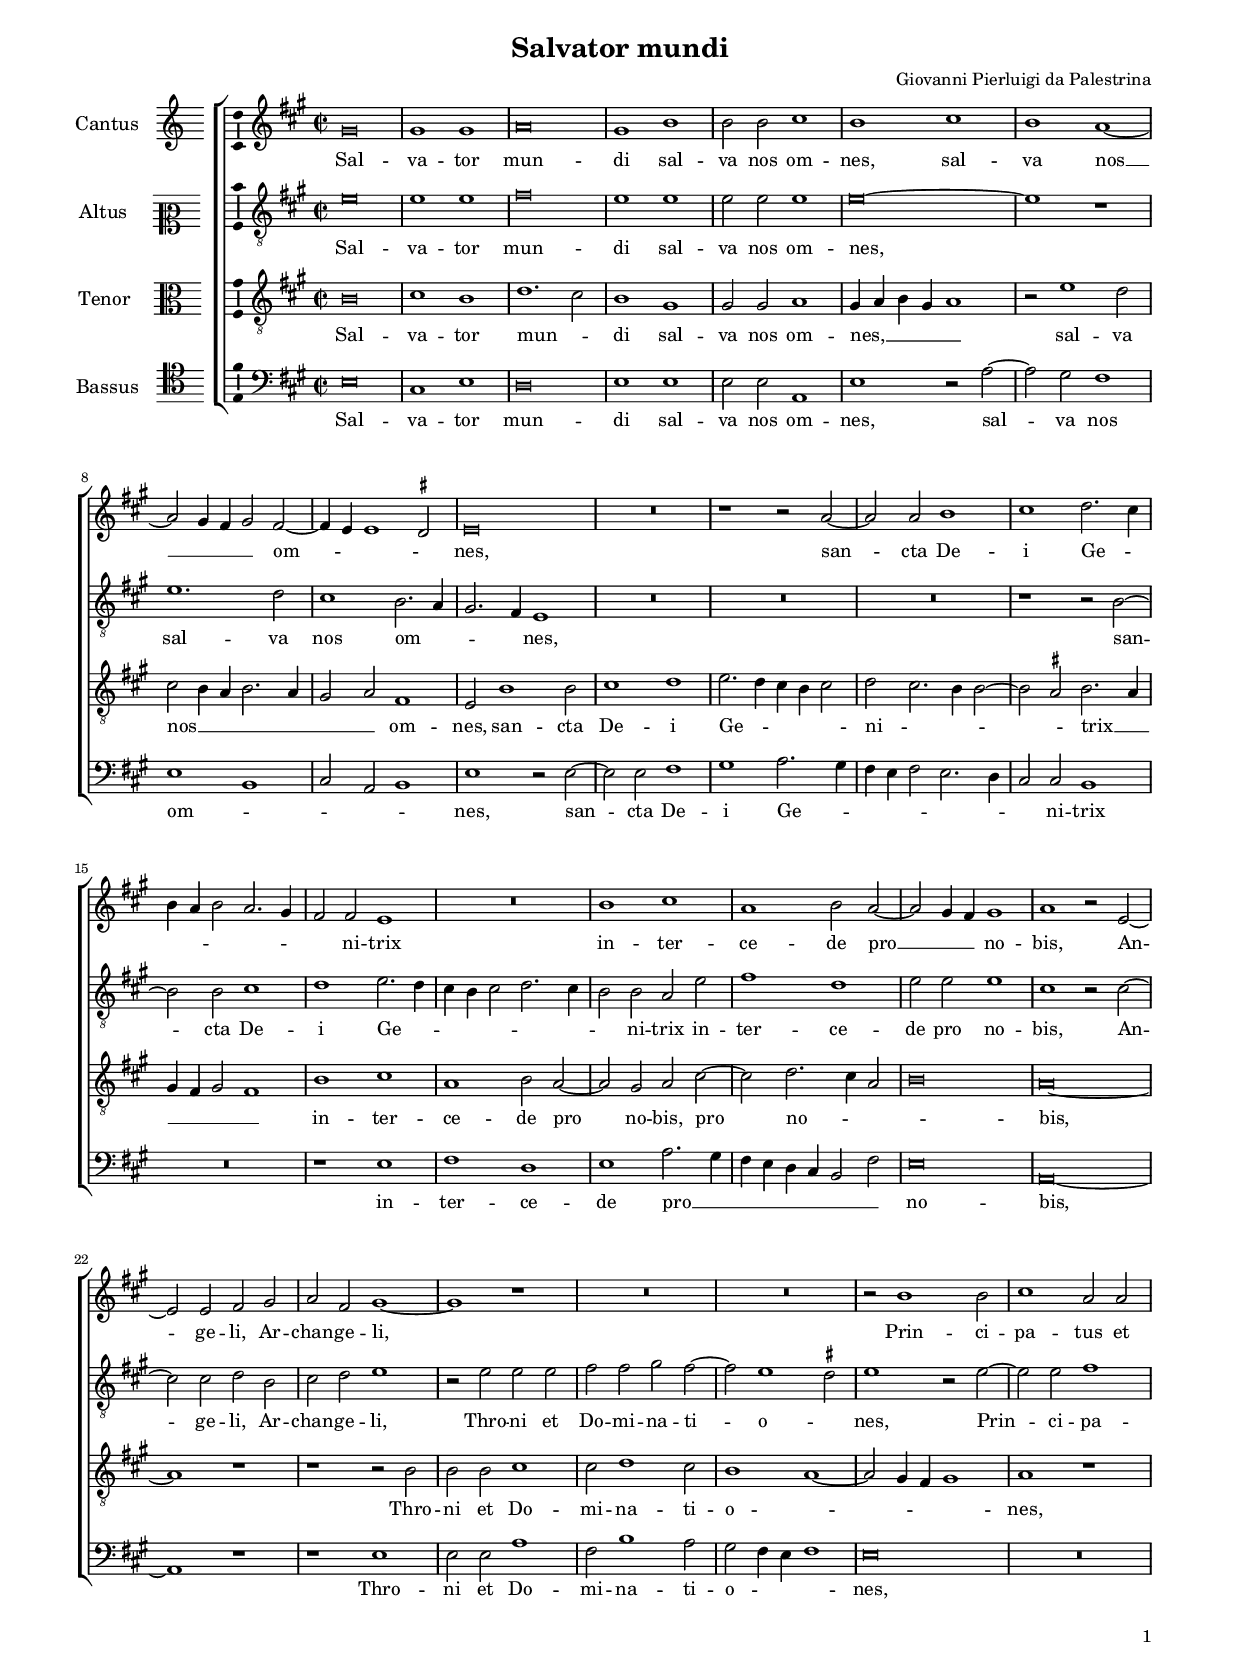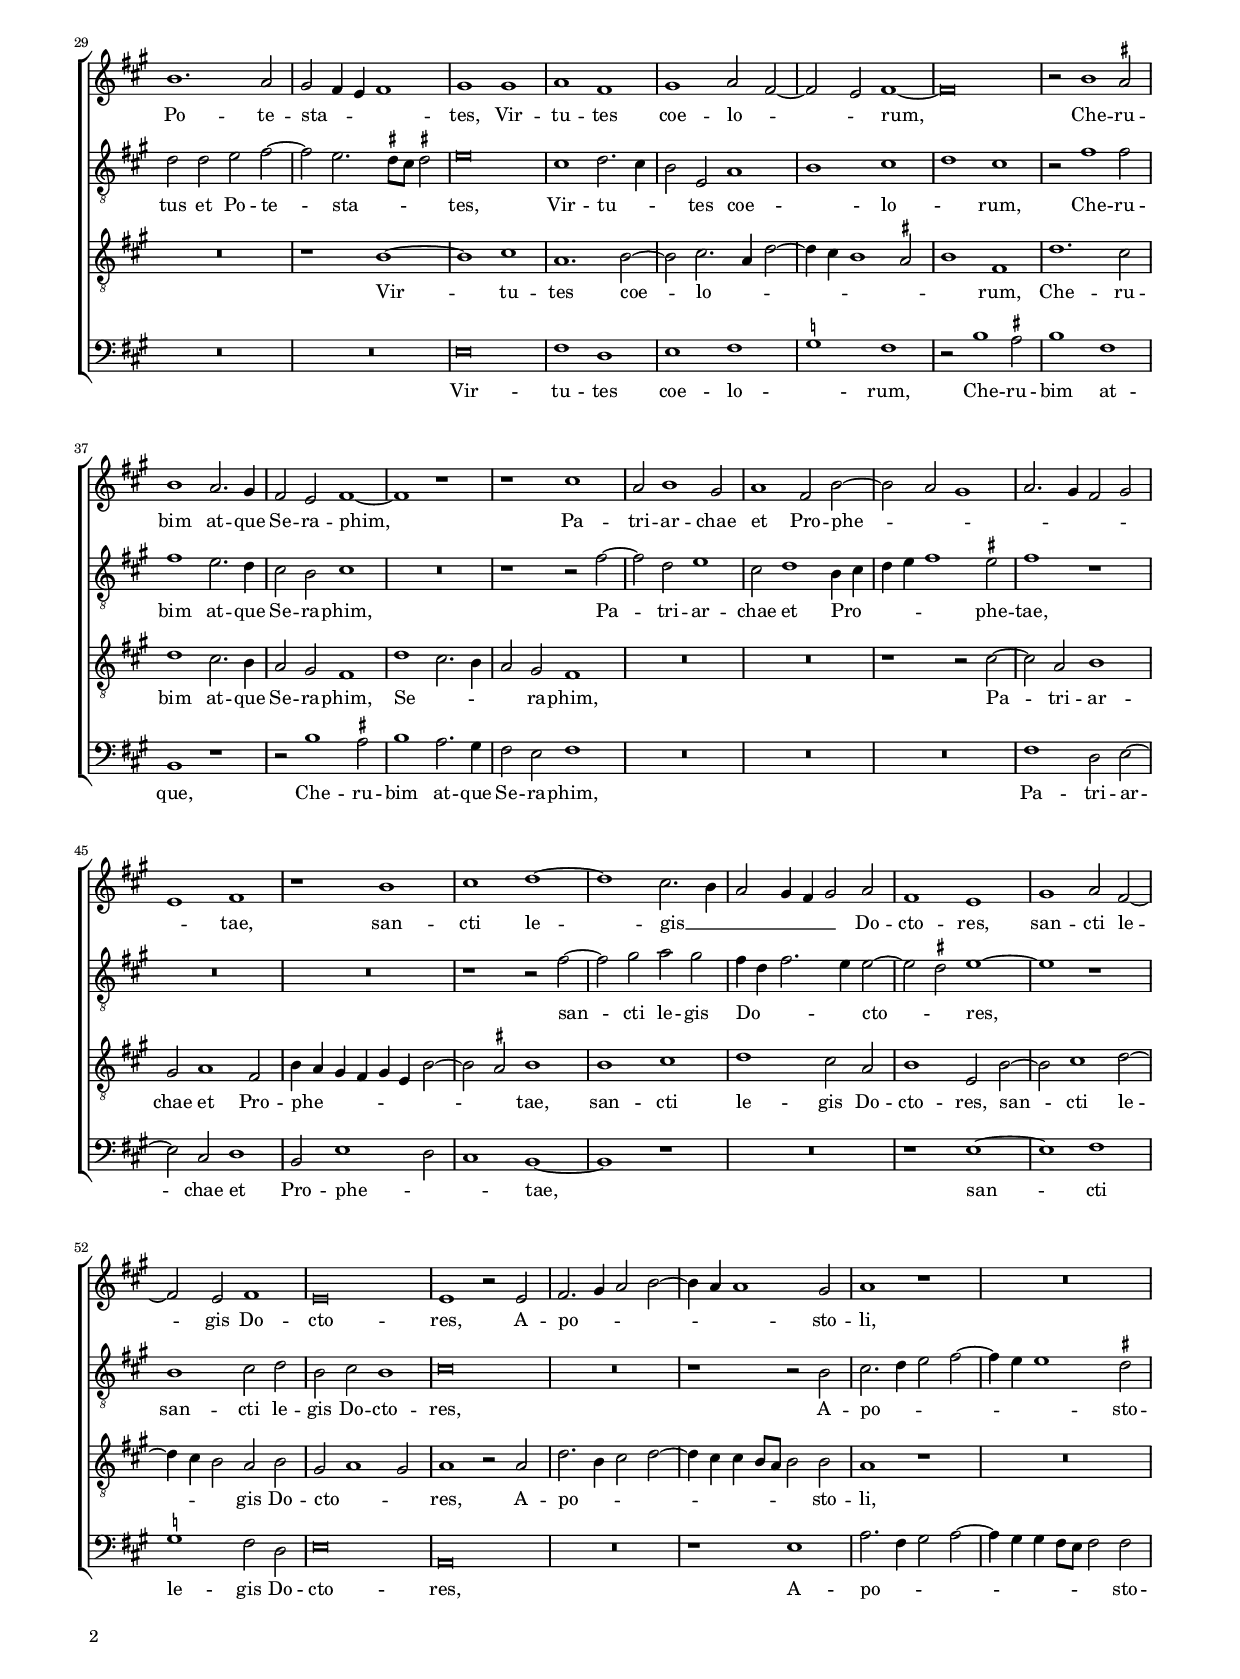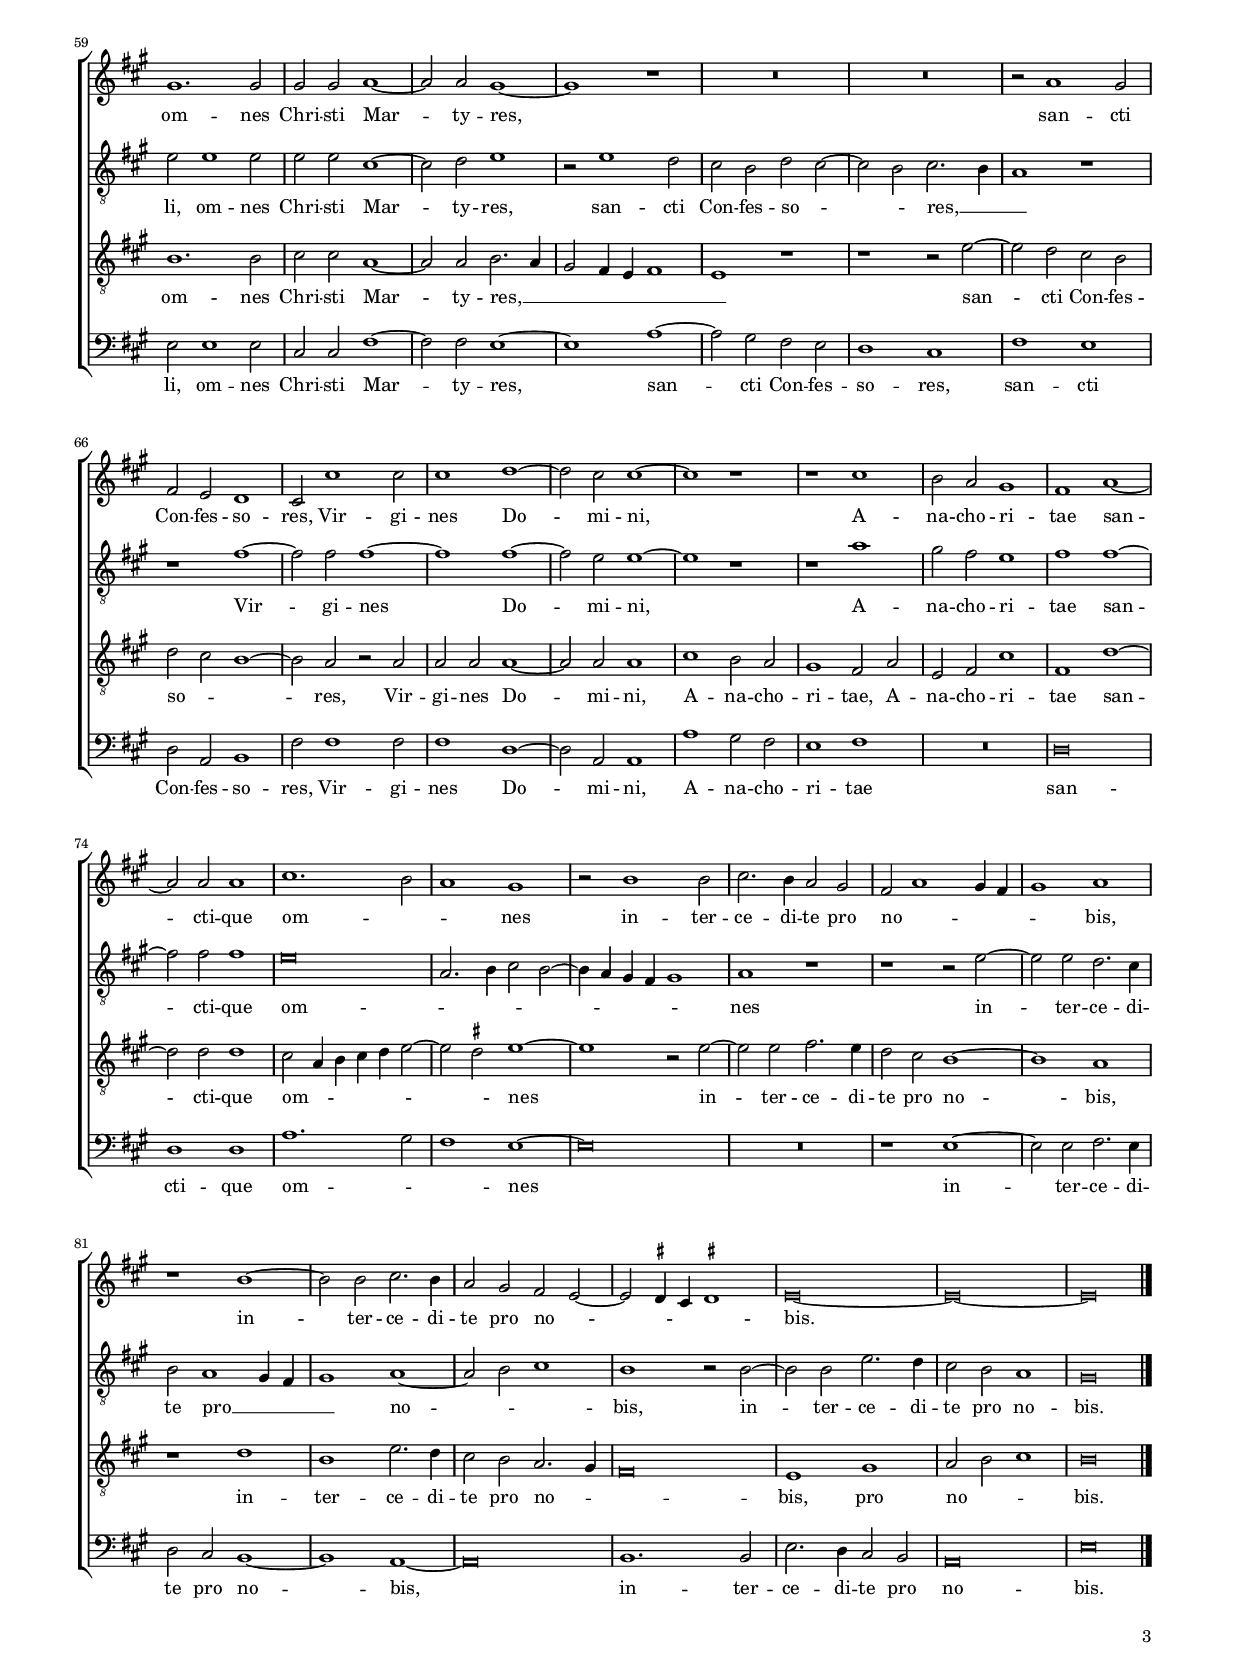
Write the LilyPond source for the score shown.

\header
{
  title="Salvator mundi"
  composer="Giovanni Pierluigi da Palestrina"
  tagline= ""
}

\version "2.22.2"
\language deutsch
#(set-global-staff-size 15)
% #(set-default-paper-size "letter")
#(ly:set-option 'point-and-click #f)

	
global = {      
	\key c \major
	\time 2/2 \set Score.measureLength = #(ly:make-moment 2/1)
    \set Score.tempoHideNote = ##t
    \tempo 2 = 90
    \skip 1*2*87 \bar "|."
	}

	ficta = { \once \set suggestAccidentals = ##t }
	
	forget = #(define-music-function (music) (ly:music?) #{
		\accidentalStyle forget
		$music
		\accidentalStyle default
		#})
	

\paper
	{
	top-margin = 1.5 \cm
	bottom-margin = 0.9 \cm
	left-margin = 1.5 \cm
	right-margin = 1.5 \cm
	ragged-bottom = ##f
	ragged-last-bottom = ##f
	print-page-number = ##f
	system-system-spacing = #'((basic-distance . 17) (minimum-distance . 13) (padding . 5) (strechability . 150))
    oddFooterMarkup=\markup   \fill-line { "" \fromproperty #'page:page-number-string }
    evenFooterMarkup=\markup  \fill-line { \fromproperty #'page:page-number-string "" }
    last-bottom-spacing = #'((basic-distance . 11) (minimum-distance . 7) (padding . 4))
	systems-per-page = 4
    page-count = 3        
%	min-systems-per-page = 3
	}


incipitcantus = \markup { \score {
	{
	\set Staff.instrumentName = \markup { \fontsize #1 "Cantus" }
	\key c \major
	\clef violin
	s4 \bar ""
	}
	\layout  {
	raggedright = ##t
	indent = 1.6 \cm
	line-width = 2.4\cm
	\context { \Staff \remove Time_signature_engraver }
	\override Staff.Clef.Y-extent = #'(0 . 0)
	}} \hspace #1 }
	
      
incipitaltus = \markup { \score {
	{
	\set Staff.instrumentName = \markup { \fontsize #1 "Altus" }
	\key c \major
	\clef mezzosoprano
	s4 \bar ""
	}
	\layout  {
	raggedright = ##t
	indent = 1.6 \cm
	line-width = 2.4\cm
	\context { \Staff \remove Time_signature_engraver }
	\override Staff.Clef.Y-extent = #'(0 . 0)
	}} \hspace #1 }


incipittenor = \markup { \score {
	{
	\set Staff.instrumentName = \markup { \fontsize #1 "Tenor" }
	\key c \major
	\clef alto
	s4 \bar ""
	}
	\layout  {
	raggedright = ##t
	indent = 1.6 \cm
	line-width = 2.4\cm
	\context { \Staff \remove Time_signature_engraver }
	\override Staff.Clef.Y-extent = #'(0 . 0)
	}} \hspace #1 }


incipitbassus = \markup { \score {
	{
	\set Staff.instrumentName = \markup { \fontsize #1 "Bassus" }
	\key c \major
	\clef tenor
	s4 \bar ""
	}
	\layout  {
	raggedright = ##t
	indent = 1.6 \cm
	line-width = 2.4\cm
	\context { \Staff \remove Time_signature_engraver }
	\override Staff.Clef.Y-extent = #'(0 . 0)
	}} \hspace #1 }


cantus =  \relative c''
	{
	h\breve
	h1 h
	c\breve
	h1 d
%5
	d2 d e1 |
	d1 e
	d1 c~
	c2 h4 a h2 a~
	a4 g g1 \ficta fis2
%10
	g\breve |
	R\breve
	r1 r2 c~
	c2 c d1
	e1 f2. e4
%15
	d4 c d2 c2. h4 |
	a2 a g1
	R\breve
	d'1 e
	c1 d2 c~
%20
	c2 h4 a h1 |
	c1 r2 g~
	g2 g a h
	c2 a h1~
	h1 r
%25
	R\breve |
	R\breve
	r2 d1 d2
	e1 c2 c
	d1. c2
%30
	h2 a4 g a1 |
	h1 h
	c1 a
	h1 c2 a~
	a2 g a1~
%35
	a\breve |
	r2 d1 \ficta cis2
	d1 c2. h4
	a2 g a1~
	a1 r
%40
	r1 e' |
	c2 d1 h2
	c1 a2 d~
	d2 c h1
	c2. h4 a2 h
%45
	g1 a |
	r1 d
	e1 f~
	f1 e2. d4
	c2 h4 a h2 c
%50
	a1 g |
	h1 c2 a~
	a2 g a1
	g\breve
	g1 r2 g
%55
	a2. h4 c2 d~ |
	d4 c c1 h2
	c1 r
	R\breve
	h1. h2
%60
	h2 h c1~ |
	c2 c h1~
	h1 r
	R\breve
	R\breve
%65
	r2 c1 h2 |
	a2 g f1
	e2 e'1 e2
	e1 f~
	f2 e e1~
%70
	e1 r |
	r1 e
	d2 c h1
	a1 c~
	c2 c c1
%75
	e1. d2 |
	c1 h
	r2 d1 d2
	e2. d4 c2 h
	a2 c1 h4 a
%80
	h1 c |
	r1 d~
	d2 d e2. d4
	c2 h a g~
	g2 \ficta fis4 e \ficta fis!1
%85
	g\breve~ |
	g\breve~
	g\breve |
	}


altus =  \relative c'
	{
	g'\breve
	g1 g
	a\breve
	g1 g
%5
	g2 g g1 |
	g\breve~
	g1 r
	g1. f2
	e1 d2. c4
%10
	h2. a4 g1 |
	R\breve
	R\breve
	R\breve
	r1 r2 d'~
%15
	d2 d e1 |
	f1 g2. f4
	e4 d e2 f2. e4
	d2 d c g'
	a1 f
%20
	g2 g g1 |
	e1 r2 e~
	e2 e f d
	e2 f g1
	r2 g g g
%25
	a2 a h a~ |
	a2 g1 \ficta fis2
	g1 r2 g~
	g2 g a1
	f2 f g a~
%30
	a2 g2. \ficta fis8 e \ficta fis!2 |
	g\breve
	e1 f2. e4
	d2 g, c1
	d1 e
%35
	f1 e |
	r2 a1 a2
	a1 g2. f4
	e2 d e1
	R\breve
%40
	r1 r2 a~ |
	a2 f g1
	e2 f1 d4 e
	f4 g a1 \ficta gis2
	a1 r
%45
	R\breve |
	R\breve
	r1 r2 a~
	a2 h c h
	a4 f a2. g4 g2~
%50
	g2 \ficta fis g1~ |
	g1 r
	d1 e2 f
	d2 e d1
	e\breve
%55
	R\breve |
	r1 r2 d
	e2. f4 g2 a~
	a4 g g1 \ficta fis2
	g2 g1 g2
%60
	g2 g e1~ |
	e2 f g1
	r2 g1 f2
	e2 d f e~
	e2 d e2. d4
%65
	c1 r |
	r1 a'~
	a2 a a1~
	a1 a~
	a2 g g1~
%70
	g1 r |
	r1 c
	h2 a g1
	a1 a~
	a2 a a1
%75
	g\breve |
	c,2. d4 e2 d~
	d4 c h a h1
	c1 r
	r1 r2 g'~
%80
	g2 g f2. e4 |
	d2 c1 h4 a
	h1 c~
	c2 d e1
	d1 r2 d~
%85
	d2 d g2. f4 |
	e2 d c1
	h\breve |	
	}


tenor =  \relative c'
	{
	d\breve
	e1 d
	f1. e2
	d1 h
%5
	h2 h c1 |
	h4 c d h c1
	r2 g'1 f2
	e2 d4 c d2. c4
	h2 c a1
%10
	g2 d'1 d2 |
	e1 f
	g2. f4 e d e2
	f2 e2. d4 d2~
	d2 \ficta cis d2. \forget c4
%15
	h4 a h2 a1 |
	d1 e
	c1 d2 c~
	c2 h c e~
	e2 f2. e4 c2
%20
	d\breve |
	c\breve~
	c1 r
	r1 r2 d
	d2 d e1
%25
	e2 f1 e2 |
	d1 c~
	c2 h4 a h1
	c1 r
	R\breve
%30
	r1 d~ |
	d1 e
	c1. d2~
	d2 e2. c4 f2~
	f4 e d1 \ficta cis2
%35
	d1 a |
	f'1. e2
	f1 e2. d4
	c2 h a1
	f'1 e2. d4
%40
	c2 h a1 |
	R\breve
	R\breve
	r1 r2 e'~
	e2 c d1
%45
	h2 c1 a2 |
	d4 c h a h g d'2~
	d2 \ficta cis d1
	d1 e
	f1 e2 c
%50
	d1 g,2 d'~ |
	d2 e1 f2~
	f4 e d2 c d
	h2 c1 h2
	c1 r2 c
%55
	f2. d4 e2 f~ |
	f4 e e d8 c d2 d
	c1 r
	R\breve
	d1. d2
%60
	e2 e c1~ |
	c2 c d2. c4
	h2 a4 g a1
	g1 r
	r1 r2 g'~
%65
	g2 f e d |
	f2 e d1~
	d2 c r c
	c2 c c1~
	c2 c c1
%70
	e1 d2 c |
	h1 a2 c
	g2 a e'1
	a,1 f'~
	f2 f f1
%75
	e2 c4 d e f g2~ |
	g2 \ficta fis g1~
	g1 r2 g~
	g2 g a2. g4
	f2 e d1~
%80
	d1 c |
	r1 f
	d1 g2. f4
	e2 d c2. h4
	a\breve
%85
	g1 h |
	c2 d e1
	d\breve |
	}


bassus  =  \relative c
	{
	g'\breve
	e1 g
	f\breve
	g1 g
%5
	g2 g c,1 |
	g'1 r2 c~
	c2 h a1
	g1 d
	e2 c d1
%10
	g1 r2 g~ |
	g2 g a1
	h1 c2. h4
	a4 g a2 g2. f4
	e2 e d1
%15
	R\breve |
	r1 g
	a1 f
	g1 c2. h4
	a4 g f e d2 a'
%20
	g\breve |
	c,\breve~
	c1 r
	r1 g'
	g2 g c1
%25
	a2 d1 c2 |
	h2 a4 g a1
	g\breve
	R\breve
	R\breve
%30
	R\breve |
	g\breve
	a1 f
	g1 a
	\ficta b1 a
%35
	r2 d1 \ficta cis2 |
	d1 a
	d,1 r
	r2 d'1 \ficta cis2
	d1 c2. h4
%40
	a2 g a1 |
	R\breve
	R\breve
	R\breve
	a1 f2 g~
%45
	g2 e f1 |
	d2 g1 f2
	e1 d~
	d1 r
	R\breve
%50
	r1 g~ |
	g1 a
	\ficta b1 a2 f
	g\breve
	c,\breve
%55
	R\breve |
	r1 g'
	c2. a4 h2 c~
	c4 h h a8 g a2 a
	g2 g1 g2
%60
	e2 e a1~ |
	a2 a g1~
	g1 c~
	c2 h a g
	f1 e
%65
	a1 g |
	f2 c d1
	a'2 a1 a2
	a1 f~
	f2 c c1
%70
	c'1 h2 a |
	g1 a
	R\breve
	f\breve
	f1 f
%75
	c'1. h2 |
	a1 g~
	g\breve
	R\breve
	r1 g~
%80
	g2 g a2. g4 |
	f2 e d1~
	d1 c~
	c\breve
	d1. d2
%85
	g2. f4 e2 d |
	c\breve
	g'\breve |
	}

lyricscantus = \lyricmode {
	Sal -- va -- tor mun -- di sal -- va nos om -- nes,
    sal -- va nos __ _ _ _ om -- _ _ _ nes,
    san -- cta De -- i Ge -- _ _ _ _ _ _ _ ni -- trix in -- ter -- ce -- de pro __ _ _ no -- bis,
    An -- ge -- li, Ar -- chan -- ge -- li,
    Prin -- ci -- pa -- tus et Po -- te -- sta -- _ _ _ tes,
    Vir -- tu -- tes coe -- lo -- _ _ rum,
    Che -- ru -- bim at -- que Se -- ra -- phim,
    Pa -- tri -- ar -- chae et Pro -- phe -- _ _ _ _ _ _ _ tae,
    san -- cti le -- gis __ _ _ _ _ _ Do -- cto -- res,
    san -- cti le -- gis Do -- cto -- res,
    A -- po -- _ _ _ _ _ sto -- li, om -- nes Chri -- sti Mar -- ty -- res,
    san -- cti Con -- fes -- so -- res, Vir -- gi -- nes Do -- mi -- ni,
    A -- na -- cho -- ri -- tae san -- cti -- que om -- _ _ nes
    in -- ter -- ce -- di -- te pro no -- _ _ _ _ bis,
    in -- ter -- ce -- di -- te pro no -- _ _ _ _ bis.
	}


lyricsaltus = \lyricmode {
	Sal -- va -- tor mun -- di sal -- va nos om -- nes,
    sal -- va nos om -- _ _ _ nes,
    san -- cta De -- i Ge -- _ _ _ _ _ _ _ ni -- trix in -- ter -- ce -- de pro no -- bis,
    An -- ge -- li, Ar -- chan -- ge -- li, Thro -- ni et Do -- mi -- na -- ti -- o -- _ nes,
    Prin -- ci -- pa -- tus et Po -- te -- sta -- _ _ _ tes,
    Vir -- tu -- _ _ tes coe -- _ lo -- _ rum,
    Che -- ru -- bim at -- que Se -- ra -- phim,
    Pa -- tri -- ar -- chae et Pro -- _ _ _ _ phe -- tae,
    san -- cti le -- gis Do -- _ _ _ cto -- _ res,
    san -- cti le -- gis Do -- cto -- res,
    A -- po -- _ _ _ _ _ sto -- li, om -- nes Chri -- sti Mar -- ty -- res,
    san -- cti Con -- fes -- so -- _ _ res, __ _ _ Vir -- gi -- nes Do -- mi -- ni,
    A -- na -- cho -- ri -- tae san -- cti -- que om -- _ _ _ _ _ _ _ _ nes
    in -- ter -- ce -- di -- te pro __ _ _ _ no -- _ _ bis,
    in -- ter -- ce -- di -- te pro no -- bis.
	}


lyricstenor = \lyricmode {
	Sal -- va -- tor mun -- _ di sal -- va nos om -- nes, __ _ _ _ _
    sal -- va nos __ _ _ _ _ _ _ om -- nes,
    san -- cta De -- i Ge -- _ _ _ _ ni -- _ _ _ _ trix __ _ _ _ _ _ in -- ter -- ce -- de pro no -- bis,
    pro no -- _ _ _ bis,
    Thro -- ni et Do -- mi -- na -- ti -- o -- _ _ _ _ nes,
    Vir -- tu -- tes coe -- lo -- _ _ _ _ _ _ rum,
    Che -- ru -- bim at -- que Se -- ra -- phim,
    Se -- _ _ _ ra -- phim,
    Pa -- tri -- ar -- chae et Pro -- phe -- _ _ _ _ _ _ _ tae,
    san -- cti le -- gis Do -- cto -- res,
    san -- cti le -- _ _ gis Do -- cto -- _ _ res,
    A -- po -- _ _ _ _ _ _ _ _ sto -- li, om -- nes Chri -- sti Mar -- ty -- res, __ _ _ _ _ _ _
    san -- cti Con -- fes -- so -- _ _ res, Vir -- gi -- nes Do -- mi -- ni,
    A -- na -- cho -- ri -- tae,
    A -- na -- cho -- ri -- tae san -- cti -- que om -- _ _ _ _ _ _ nes
    in -- ter -- ce -- di -- te pro no -- bis,
    in -- ter -- ce -- di -- te pro no -- _ _ bis,
    pro no -- _ _ bis.
	}


lyricsbassus = \lyricmode {
	Sal -- va -- tor mun -- di sal -- va nos om -- nes,
    sal -- va nos om -- _ _ _ _ nes,
    san -- cta De -- i Ge -- _ _ _ _ _ _ _ ni -- trix in -- ter -- ce -- de pro __ _ _ _ _ _ _ _ no -- bis,
    Thro -- ni et Do -- mi -- na -- ti -- o -- _ _ _ nes,
    Vir -- tu -- tes coe -- lo -- _ rum,
    Che -- ru -- bim at -- que,
    Che -- ru -- bim at -- que Se -- ra -- phim,
    Pa -- tri -- ar -- chae et Pro -- phe -- _ _ tae,
    san -- cti le -- gis Do -- cto -- res,
    A -- po -- _ _ _ _ _ _ _ _ sto -- li, om -- nes Chri -- sti Mar -- ty -- res,
    san -- cti Con -- fes -- so -- res,
    san -- cti Con -- fes -- so -- res, Vir -- gi -- nes Do -- mi -- ni,
    A -- na -- cho -- ri -- tae san -- cti -- que om -- _ _ nes
    in -- ter -- ce -- di -- te pro no -- bis,
    in -- ter -- ce -- di -- te pro no -- bis.
	}


\score
{  
	\transpose c a, {
	\new ChoirStaff \with { \override StaffGrouper.staff-staff-spacing.basic-distance = #12 }
	<<

	\new Staff << \global
	\new Voice="v1" {
		\set Staff.instrumentName=\incipitcantus
        %       \set Staff.instrumentName="S"
		\set Staff.midiInstrument = "reed organ"
		\clef "violin"
		\cantus }
	\new Lyrics \lyricsto "v1" {\lyricscantus }
	>>


	\new Staff << \global
	\new Voice="v2" {
		\set Staff.instrumentName=\incipitaltus
        %       \set Staff.instrumentName="A"
		\set Staff.midiInstrument = "reed organ"
        \clef "G_8"
		\altus}
	\new Lyrics \lyricsto "v2" {\lyricsaltus }
	>>


	\new Staff << \global
	\new Voice="v3" {
		\set Staff.instrumentName=\incipittenor
        %       \set Staff.instrumentName="T"
		\set Staff.midiInstrument = "reed organ"
		\clef "G_8"
		\tenor }
	\new Lyrics \lyricsto "v3" {\lyricstenor }
	>>


	\new Staff << \global
	\new Voice="v4" {
		\set Staff.instrumentName=\incipitbassus
        %       \set Staff.instrumentName="B"
		\set Staff.midiInstrument = "reed organ"
		\clef "bass" 
		\bassus }
	\new Lyrics \lyricsto "v4" {\lyricsbassus}
	>>

	>>
	} % transpose

	\layout
	{
	indent = 2.3 \cm
%	\context { \Lyrics \override VerticalAxisGroup.nonstaff-relatedstaff-spacing.padding = #2 }
%	\context { \Lyrics \override LyricText.font-size = #1 }
	\context { \Staff \override TimeSignature.break-visibility = #end-of-line-invisible }
    \context { \Staff \consists "Ambitus_engraver" }
	\context { \Score \override BarNumber.padding = #2 }
	\context { \Voice \override NoteHead.style = #'baroque }
	}

\midi
	{
	}
	
}


% EOF
